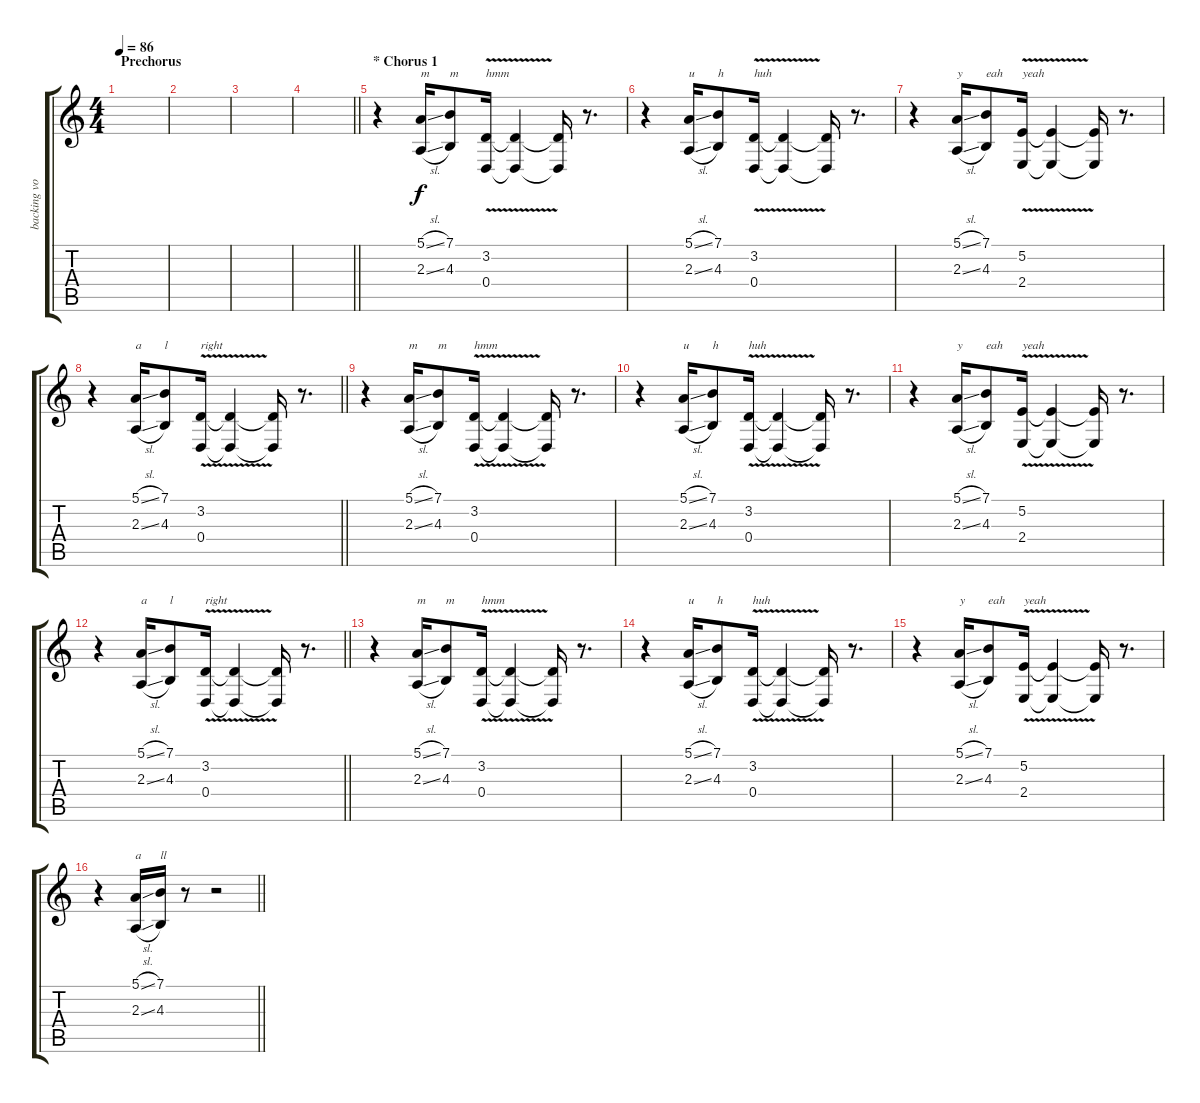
\track ("backing vocals" "backing vo") {instrument pad4choir}
\staff {score tabs}
\tuning (E4 B3 G3 D3 A2 E2) {hide}
\ts (4 4)
\section ("" "Prechorus")
\tempo 86
\clef g2
\ks c
|
|
|
\barLineRight lightlight
|
\section ("" "* Chorus 1")
r.4 (5.1{sl} 2.3{sl}).16{txt "m" volume 14 instrument synthvoice} (7.1 4.3).8{txt "m"} (3.2{v} 0.4{v}).16{txt "hmm" instrument voiceoohs} (3.2{t} 0.4{t}).4 (3.2{t} 0.4{t}).16 r.8{d} |
r.4 (5.1{sl} 2.3{sl}).16{txt "u" volume 11 instrument choiraahs} (7.1 4.3).8{txt "h"} (3.2{v} 0.4{v}).16{txt "huh"} (3.2{t} 0.4{t}).4 (3.2{t} 0.4{t}).16 r.8{d} |
r.4 (5.1{sl} 2.3{sl}).16{txt "y" volume 13 instrument synthvoice} (7.1 4.3).8{txt "eah"} (5.2{v} 2.4{v}).16{txt "yeah"} (5.2{t} 2.4{t}).4 (5.2{t} 2.4{t}).16 r.8{d} |
\barLineRight lightlight
r.4 (5.1{sl} 2.3{sl}).16{txt "a" instrument choiraahs} (7.1 4.3).8{txt "l"} (3.2{v} 0.4{v}).16{txt "right"} (3.2{t} 0.4{t}).4 (3.2{t} 0.4{t}).16 r.8{d} |
r.4 (5.1{sl} 2.3{sl}).16{txt "m" volume 14 instrument synthvoice} (7.1 4.3).8{txt "m"} (3.2{v} 0.4{v}).16{txt "hmm" instrument voiceoohs} (3.2{t} 0.4{t}).4 (3.2{t} 0.4{t}).16 r.8{d} |
r.4 (5.1{sl} 2.3{sl}).16{txt "u" volume 11 instrument choiraahs} (7.1 4.3).8{txt "h"} (3.2{v} 0.4{v}).16{txt "huh"} (3.2{t} 0.4{t}).4 (3.2{t} 0.4{t}).16 r.8{d} |
r.4 (5.1{sl} 2.3{sl}).16{txt "y" volume 13 instrument synthvoice} (7.1 4.3).8{txt "eah"} (5.2{v} 2.4{v}).16{txt "yeah"} (5.2{t} 2.4{t}).4 (5.2{t} 2.4{t}).16 r.8{d} |
\barLineRight lightlight
r.4 (5.1{sl} 2.3{sl}).16{txt "a" instrument choiraahs} (7.1 4.3).8{txt "l"} (3.2{v} 0.4{v}).16{txt "right"} (3.2{t} 0.4{t}).4 (3.2{t} 0.4{t}).16 r.8{d} |
r.4 (5.1{sl} 2.3{sl}).16{txt "m" volume 14 instrument synthvoice} (7.1 4.3).8{txt "m"} (3.2{v} 0.4{v}).16{txt "hmm" instrument voiceoohs} (3.2{t} 0.4{t}).4 (3.2{t} 0.4{t}).16 r.8{d} |
r.4 (5.1{sl} 2.3{sl}).16{txt "u" volume 11 instrument choiraahs} (7.1 4.3).8{txt "h"} (3.2{v} 0.4{v}).16{txt "huh"} (3.2{t} 0.4{t}).4 (3.2{t} 0.4{t}).16 r.8{d} |
r.4 (5.1{sl} 2.3{sl}).16{txt "y" volume 13 instrument synthvoice} (7.1 4.3).8{txt "eah"} (5.2{v} 2.4{v}).16{txt "yeah"} (5.2{t} 2.4{t}).4 (5.2{t} 2.4{t}).16 r.8{d} |
\barLineRight lightlight
r.4 (5.1{sl} 2.3{sl}).16{txt "a" instrument choiraahs} (7.1 4.3).16{txt "ll"} r.8 r.2
